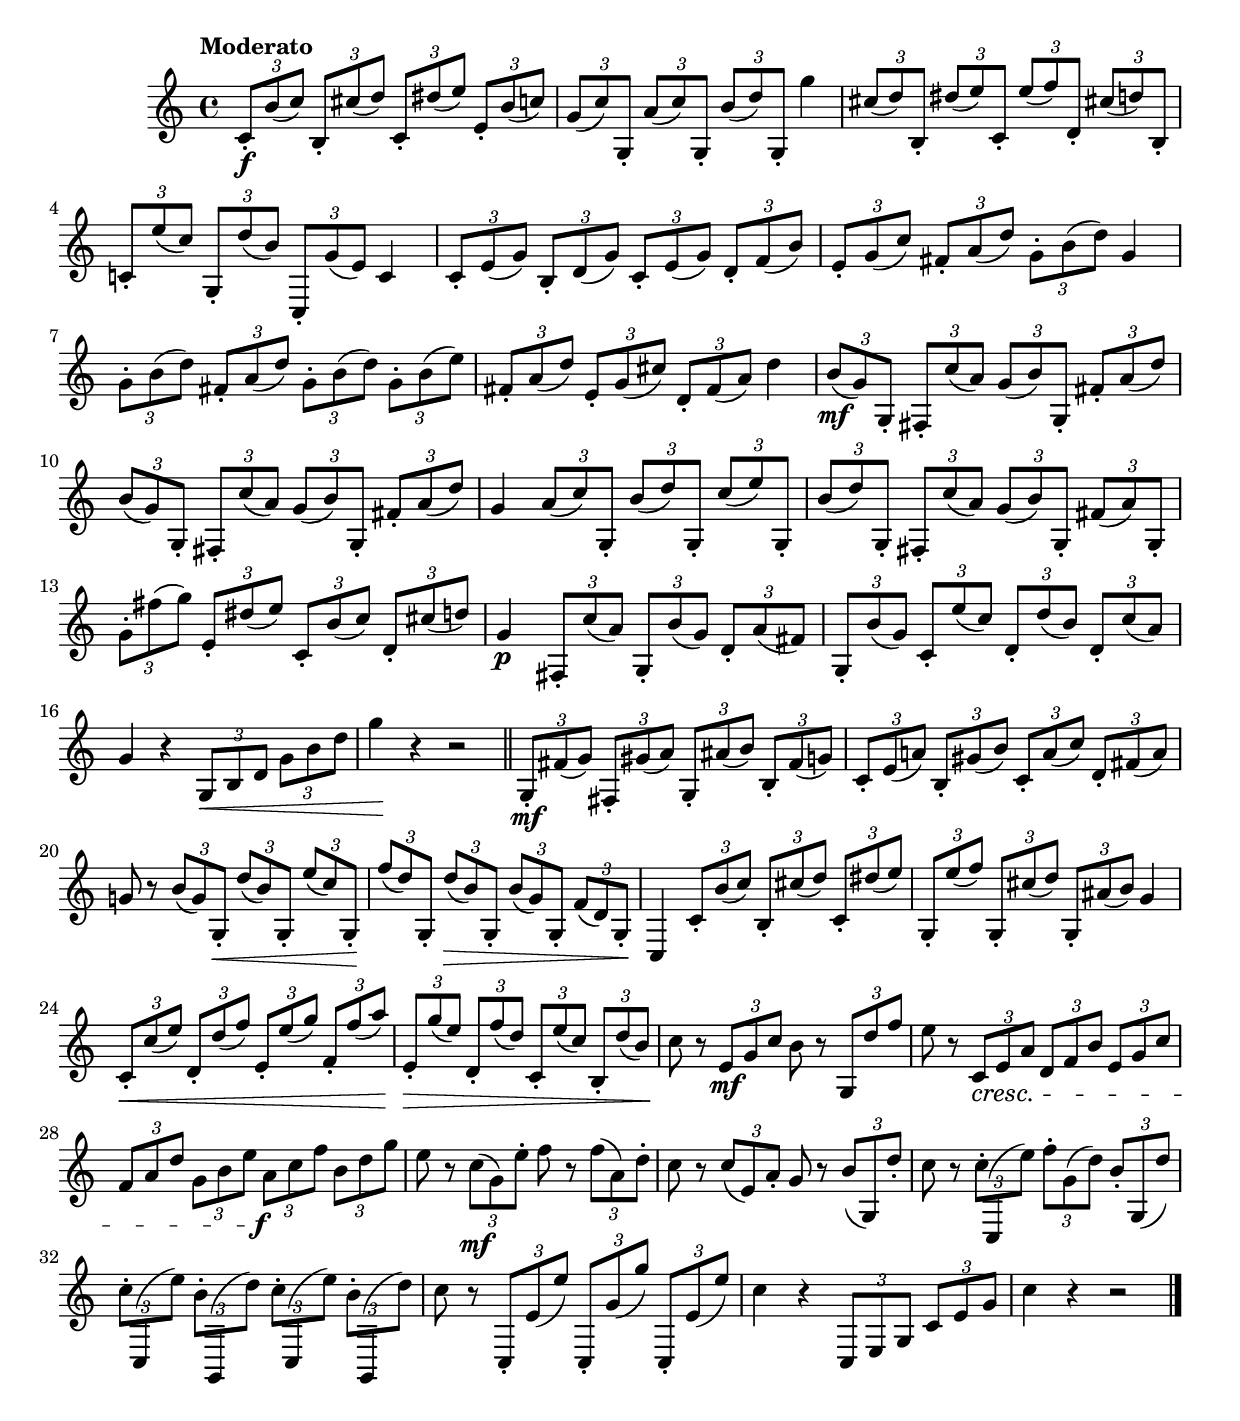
\version "2.22.0"

\include "../turn-markup.ily"
\include "settings.ily"

\relative {
  \language "english"

  \transposition f

  \tempo "Moderato"

  \key c \major
  \time 4/4

  \tuplet 3/2 4 { c'8-.\f b'( c) b,-. c-sharp'( d) c,-. d-sharp'( e) e,-. b'( c) } |
  \tuplet 3/2 4 { g8( c) g,-. a'( c) g,-. b'( d) g,,-. } g''4 |
  \tuplet 3/2 4 { c-sharp,8( d) b,-. d-sharp'( e) c,-. e'( f) d,-. c-sharp'!( d) b,-. } |
  \tuplet 3/2 4 { c-natural!8-. e'( c) g,-. d''( b) c,,-. g''( e) } c4 |
  \tuplet 3/2 4 { c8-. e( g) b,-. d( g) c,-. e( g) d-. f( b) } |
  \tuplet 3/2 4 { e,8-. g( c) f-sharp,-. a( d) g,-. b( d) } g,4 |
  \tuplet 3/2 4 { g8-. b( d) f-sharp,-. a( d) g,-. b( d) g,-. b( e) } |
  \tuplet 3/2 4 { f-sharp,8-. a( d) e,-. g( c-sharp) d,-. f-sharp( a) } d4 |
  \tuplet 3/2 4 {
    b8( \mf g) g,-. f-sharp-. c''( a) g( b) g,-. f-sharp'-. a( d) |
    b8( g) g,-. f-sharp-. c''( a) g( b) g,-. f-sharp'-. a( d) |
  }
  g,4 \tuplet 3/2 4 { a8( c) g,-. b'( d) g,,-. c'( e) g,,-. } |
  \tuplet 3/2 4 {
    b'8( d) g,,-.
      f-sharp-. c''( a) % The 1st edition has a'( c) g,-. here.
      g( b) g,-. f-sharp'( a) g,-. |
    g'8-. f-sharp'( g) e,-. d-sharp'( e) c,-. b'( c) d,-. c-sharp'( d) |
  }
  g,4\p \tuplet 3/2 4 { f-sharp,8-. c''( a) g,-. b'( g) d-. a'( f-sharp) } |
  \tuplet 3/2 4 { g,-. b'( g) c,-. e'( c) d,-. d'( b) d,-. c'( a) } |
  g4 r \tuplet 3/2 4 { g,8 \tweak to-barline ##f \< b d g b d } |
  g4 \! r r2 | \bar "||"

  \tuplet 3/2 4 {
    g,,8-. \mf f-sharp'( g) f-sharp,-. g-sharp'( a) g,-. a-sharp'( b) b,-. f-sharp'( g) |
    c,8-. e( a-natural!) b,-. g-sharp'( b) c,-. a'( c) d,-. f-sharp( a) |
  }
  g-natural!8 r \tuplet 3/2 4 { b8( g) g,-. \< d''( b) g,-. e''( c) g,-. \! } |
  \tuplet 3/2 4 { f''8( d) g,,-. d''( \> b) g,-. b'( g) g,-. f'( d) g,-. } \! |
  c,4 \tuplet 3/2 4 { c'8-. b'( c) b,-. c-sharp'( d) c,-. d-sharp'( e) } |
  \tuplet 3/2 4 { g,,8-. e''( f) g,,-. c-sharp'( d) g,,-. a-sharp'( b) } g4 |
  \tuplet 3/2 4 {
    \stemUp
    c,8-. \< c'( e) d,-. d'( f) e,-. e'( g) f,-. f'( a) |
    e,8-. \> g'( e) d,-. f'( d) c,-. e'( c) b,-. d'( b) |
    \stemNeutral
  }
  c8 \! r \tuplet 3/2 { e, \mf g c } b r \tuplet 3/2 { g, d'' f } |
  e8 r \tuplet 3/2 4 { c, \cresc e a d, f b e, g c } |
  \tuplet 3/2 4 { f,8 a d g, b e a, \tweak X-offset #-1 \f c f b, d g } |
  e8 r \tuplet 3/2 { c( \mf g) e'-. } f r \tuplet 3/2 { f( a,) d-. } |
  c8 r \tuplet 3/2 { c( e,) a-. } g r \tuplet 3/2 4 { b( g,) d''-. } |
  c8 r \tuplet 3/2 4 { c-. c,,( e'') f-. g,( d') b-. g,( d'') } |

  % The 1st edition includes another measure:
  % \tuplet 3/2 4 { c8-. c,,( e'') c-. c,,( g''') f-. g,,( d'') b-. g,( d'') } |

  \tuplet 3/2 4 { \repeat unfold 2 { c8-. c,,( e'') b-. g,,( d''') } } |
  c8 r \tuplet 3/2 4 { c,,-. e'( e') c,,-. g''( g') c,,,-. e'( e') } |
  c4 r \tuplet 3/2 4 { c,,8 e g c e g } |
  c4 r r2 | \bar "|."
}
